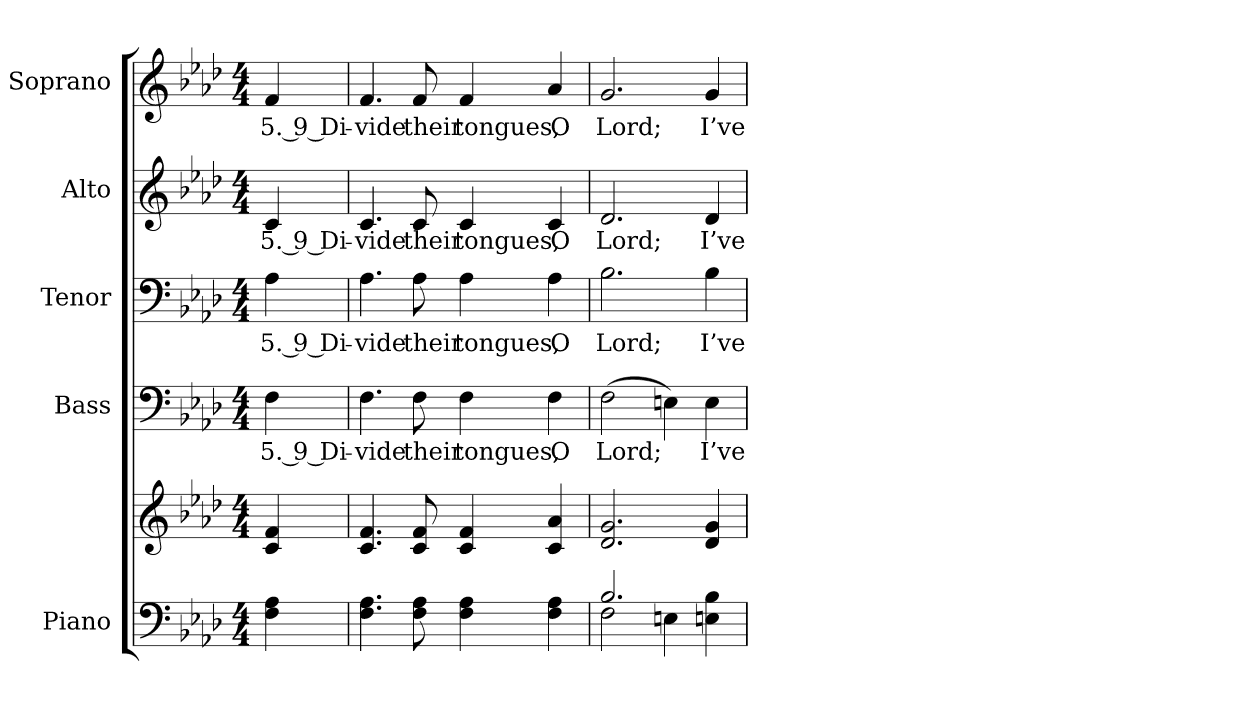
**kern	**kern	**kern	**text	**kern	**text	**kern	**text	**kern	**text
*part5	*part5	*part4	*part4	*part3	*part3	*part2	*part2	*part1	*part1
*staff6	*staff5	*staff4	*staff4	*staff3	*staff3	*staff2	*staff2	*staff1	*staff1
*I"Piano	*	*I"Bass	*	*I"Tenor	*	*I"Alto	*	*I"Soprano	*
*I'Pno.	*	*I'B.	*	*I'T.	*	*I'A.	*	*I'S.	*
!!LO:PB:g=z
*clefF4	*clefG2	*clefF4	*	*clefF4	*	*clefG2	*	*clefG2	*
*k[b-e-a-d-]	*k[b-e-a-d-]	*k[b-e-a-d-]	*	*k[b-e-a-d-]	*	*k[b-e-a-d-]	*	*k[b-e-a-d-]	*
*A-:	*A-:	*A-:	*	*A-:	*	*A-:	*	*A-:	*
*M4/4	*M4/4	*M4/4	*	*M4/4	*	*M4/4	*	*M4/4	*
*MM120	*MM120	*MM120	*	*MM120	*	*MM120	*	*MM120	*
=1	=1	=1	=1	=1	=1	=1	=1	=1	=1
!	!	!	!LO:LY:b:color=#000000	!	!	!	!	!	!
!	!	!	!	!	!LO:LY:b:color=#000000	!	!	!	!
!	!	!	!	!	!	!	!LO:LY:b:color=#000000	!	!
!	!	!	!	!	!	!	!	!	!LO:LY:b:color=#000000
4Fi\ 4A-i	4ci/ 4fi	4Fi\	5. 9 Di-	4A-i\	5. 9 Di-	4ci/	5. 9 Di-	4fi/	5. 9 Di-
=2	=2	=2	=2	=2	=2	=2	=2	=2	=2
!	!	!	!LO:LY:b:color=#000000	!	!	!	!	!	!
!	!	!	!	!	!LO:LY:b:color=#000000	!	!	!	!
!	!	!	!	!	!	!	!LO:LY:b:color=#000000	!	!
!	!	!	!	!	!	!	!	!	!LO:LY:b:color=#000000
4.Fi\ 4.A-i	4.ci/ 4.fi	4.Fi\	-vide	4.A-i\	-vide	4.ci/	-vide	4.fi/	-vide
!	!	!	!LO:LY:b:color=#000000	!	!	!	!	!	!
!	!	!	!	!	!LO:LY:b:color=#000000	!	!	!	!
!	!	!	!	!	!	!	!LO:LY:b:color=#000000	!	!
!	!	!	!	!	!	!	!	!	!LO:LY:b:color=#000000
8Fi\ 8A-i	8ci/ 8fi	8Fi\	their	8A-i\	their	8ci/	their	8fi/	their
!	!	!	!LO:LY:b:color=#000000	!	!	!	!	!	!
!	!	!	!	!	!LO:LY:b:color=#000000	!	!	!	!
!	!	!	!	!	!	!	!LO:LY:b:color=#000000	!	!
!	!	!	!	!	!	!	!	!	!LO:LY:b:color=#000000
4Fi\ 4A-i	4ci/ 4fi	4Fi\	tongues,	4A-i\	tongues,	4ci/	tongues,	4fi/	tongues,
!	!	!	!LO:LY:b:color=#000000	!	!	!	!	!	!
!	!	!	!	!	!LO:LY:b:color=#000000	!	!	!	!
!	!	!	!	!	!	!	!LO:LY:b:color=#000000	!	!
!	!	!	!	!	!	!	!	!	!LO:LY:b:color=#000000
4Fi\ 4A-i	4ci/ 4a-i	4Fi\	O	4A-i\	O	4ci/	O	4a-i/	O
=3	=3	=3	=3	=3	=3	=3	=3	=3	=3
*^	*	*	*	*	*	*	*	*	*
!	!	!	!	!LO:LY:b:color=#000000	!	!	!	!	!	!
!	!	!	!	!	!	!LO:LY:b:color=#000000	!	!	!	!
!	!	!	!	!	!	!	!	!LO:LY:b:color=#000000	!	!
!	!	!	!	!	!	!	!	!	!	!LO:LY:b:color=#000000
2.B-i/	2Fi\	2.d-i/ 2.gi	(2Fi\	Lord;	2.B-i\	Lord;	2.d-i/	Lord;	2.gi/	Lord;
.	4Eni\	.	4Eni\)	.	.	.	.	.	.	.
!	!	!	!	!LO:LY:b:color=#000000	!	!	!	!	!	!
!	!	!	!	!	!	!LO:LY:b:color=#000000	!	!	!	!
!	!	!	!	!	!	!	!	!LO:LY:b:color=#000000	!	!
!	!	!	!	!	!	!	!	!	!	!LO:LY:b:color=#000000
4Eni\ 4B-i	4ryy	4d-i/ 4gi	4Ei\	I’ve	4B-i\	I’ve	4d-i/	I’ve	4gi/	I’ve
*v	*v	*	*	*	*	*	*	*	*	*
=	=	=	=	=	=	=	=	=	=
*-	*-	*-	*-	*-	*-	*-	*-	*-	*-
